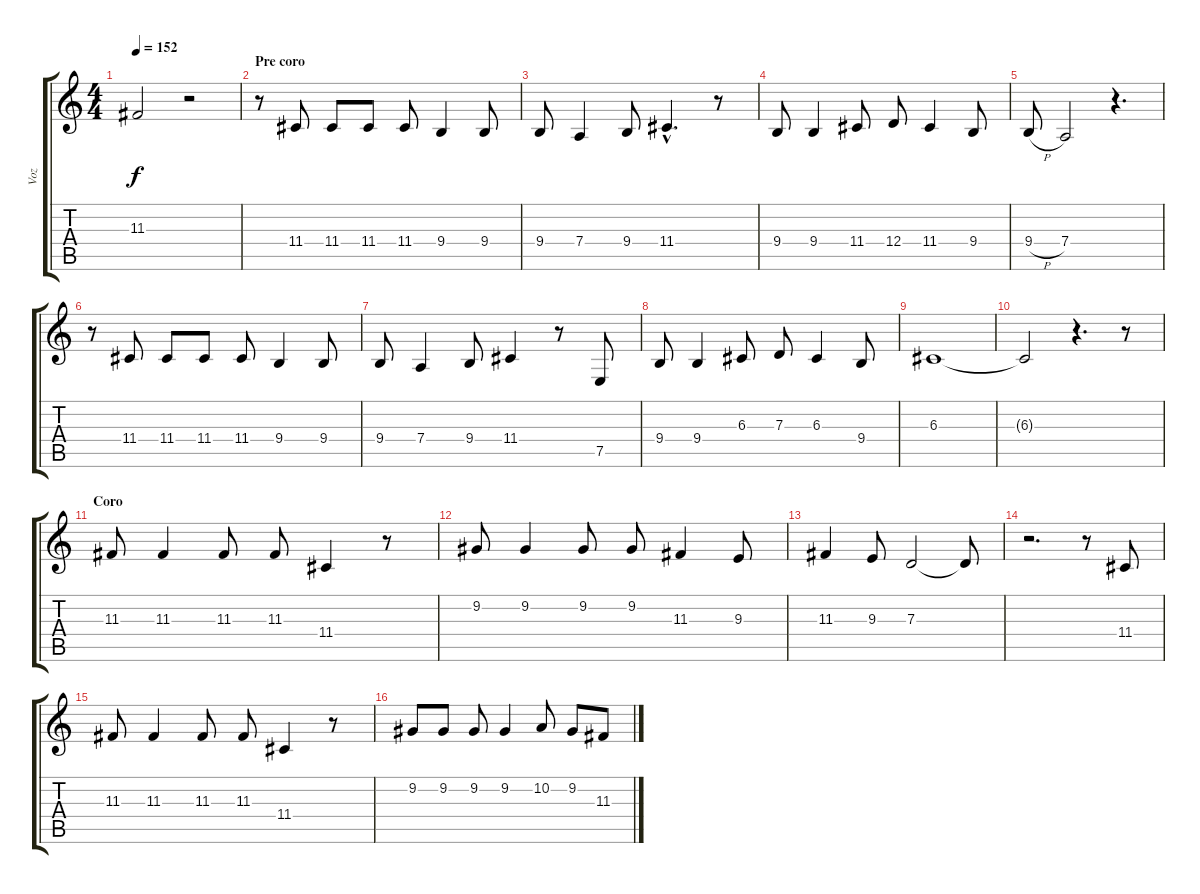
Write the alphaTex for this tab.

\track ("Voz" "Voz") {instrument bassoon}
\staff {score tabs}
\tuning (E4 B3 G3 D3 A2 E2) {hide}
\ts (4 4)
\tempo 152
\clef g2
\ks c
11.3.2{dy f} r.2 |
\section ("" "Pre coro")
r.8 11.4.8 11.4.8 11.4.8 11.4.8 9.4.4 9.4.8 |
9.4.8 7.4.4 9.4.8 11.4{hac}.4{d} r.8 |
9.4.8 9.4.4 11.4.8 12.4.8 11.4.4 9.4.8 |
9.4{h}.8 7.4.2 r.4{d} |
r.8 11.4.8 11.4.8 11.4.8 11.4.8 9.4.4 9.4.8 |
9.4.8 7.4.4 9.4.8 11.4.4 r.8 7.5.8 |
9.4.8 9.4.4 6.3.8 7.3.8 6.3.4 9.4.8 |
6.3.1 |
6.3{t}.2 r.4{d} r.8 |
\section ("" "Coro")
11.3.8 11.3.4 11.3.8 11.3.8 11.4.4 r.8 |
9.2.8 9.2.4 9.2.8 9.2.8 11.3.4 9.3.8 |
11.3.4 9.3.8 7.3.2 7.3{t}.8 |
r.2{d} r.8 11.4.8 |
11.3.8 11.3.4 11.3.8 11.3.8 11.4.4 r.8 |
9.2.8 9.2.8 9.2.8 9.2.4 10.2.8 9.2.8 11.3.8
